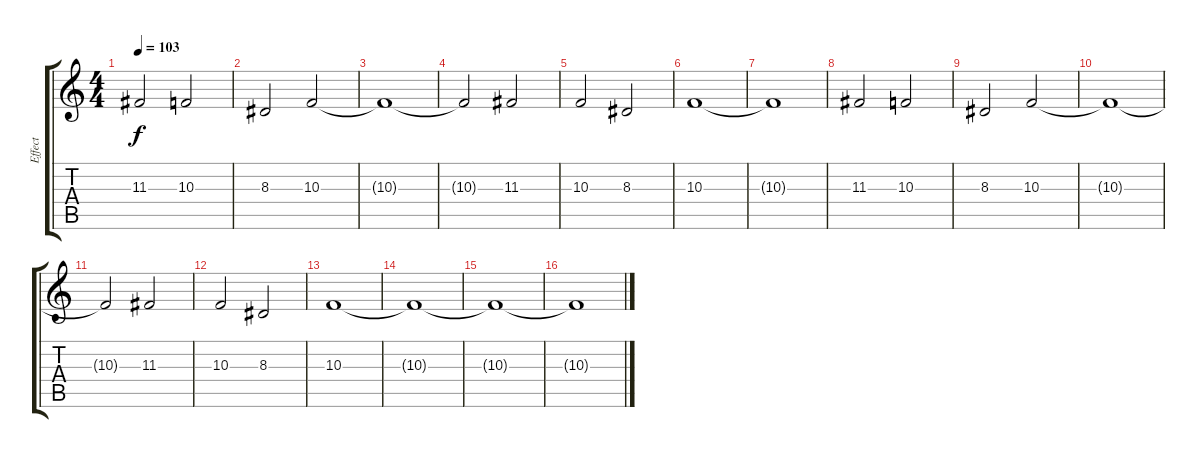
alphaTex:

\track ("Effect" "Effect") {instrument stringensemble1}
\staff {score tabs}
\tuning (E4 B3 G3 D3 A2 E2) {hide}
\ts (4 4)
\tempo 103
\clef g2
\ks c
11.3.2{dy f} 10.3.2 |
8.3.2 10.3.2 |
10.3{t}.1 |
10.3{t}.2 11.3.2 |
10.3.2 8.3.2 |
10.3.1 |
10.3{t}.1 |
11.3.2 10.3.2 |
8.3.2 10.3.2 |
10.3{t}.1 |
10.3{t}.2 11.3.2 |
10.3.2 8.3.2 |
10.3.1 |
10.3{t}.1 |
10.3{t}.1 |
10.3{t}.1
